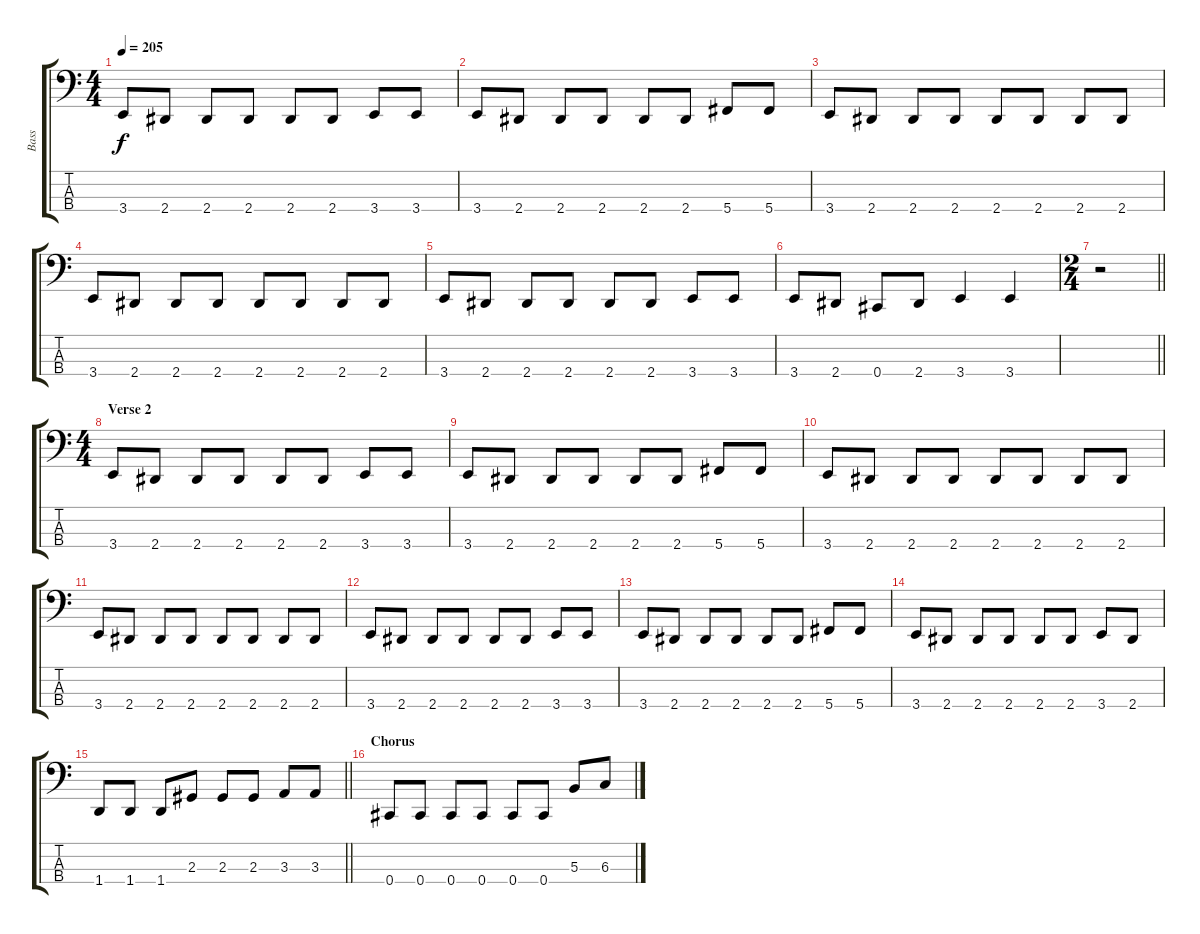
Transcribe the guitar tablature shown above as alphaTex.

\track ("Bass" "Bass") {instrument electricbassfinger}
\staff {score tabs}
\tuning (E2 B1 Gb1 Db1) {hide}
\ts (4 4)
\tempo 205
\clef f4
\ks c
3.4.8{dy f} 2.4.8 2.4.8 2.4.8 2.4.8 2.4.8 3.4.8 3.4.8 |
3.4.8 2.4.8 2.4.8 2.4.8 2.4.8 2.4.8 5.4.8 5.4.8 |
3.4.8 2.4.8 2.4.8 2.4.8 2.4.8 2.4.8 2.4.8 2.4.8 |
3.4.8 2.4.8 2.4.8 2.4.8 2.4.8 2.4.8 2.4.8 2.4.8 |
3.4.8 2.4.8 2.4.8 2.4.8 2.4.8 2.4.8 3.4.8 3.4.8 |
3.4.8 2.4.8 0.4.8 2.4.8 3.4.4 3.4.4 |
\ts (2 4)
\barLineRight lightlight
r.2 |
\ts (4 4)
\section ("" "Verse 2")
3.4.8 2.4.8 2.4.8 2.4.8 2.4.8 2.4.8 3.4.8 3.4.8 |
3.4.8 2.4.8 2.4.8 2.4.8 2.4.8 2.4.8 5.4.8 5.4.8 |
3.4.8 2.4.8 2.4.8 2.4.8 2.4.8 2.4.8 2.4.8 2.4.8 |
3.4.8 2.4.8 2.4.8 2.4.8 2.4.8 2.4.8 2.4.8 2.4.8 |
3.4.8 2.4.8 2.4.8 2.4.8 2.4.8 2.4.8 3.4.8 3.4.8 |
3.4.8 2.4.8 2.4.8 2.4.8 2.4.8 2.4.8 5.4.8 5.4.8 |
3.4.8 2.4.8 2.4.8 2.4.8 2.4.8 2.4.8 3.4.8 2.4.8 |
\barLineRight lightlight
1.4.8 1.4.8 1.4.8 2.3.8 2.3.8 2.3.8 3.3.8 3.3.8 |
\section ("" "Chorus")
0.4.8 0.4.8 0.4.8 0.4.8 0.4.8 0.4.8 5.3.8 6.3.8
